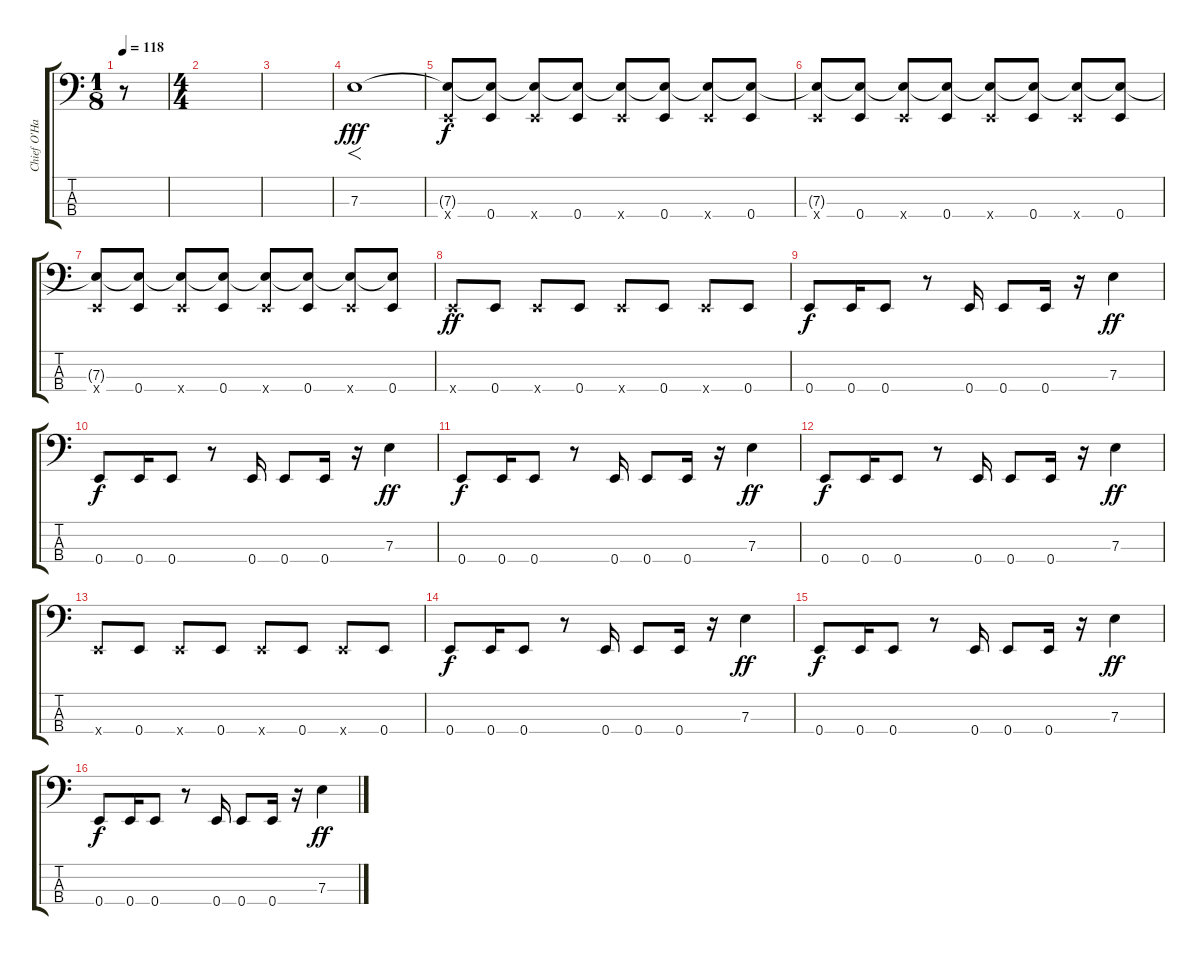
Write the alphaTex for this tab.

\track ("Chief O'Hara " "Chief O'Ha") {instrument electricbasspick}
\staff {score tabs}
\tuning (G2 D2 A1 E1) {hide}
\ts (1 8)
\tempo 118
\clef f4
\ks c
r.8{dy fff instrument electricbasspick} |
\ts (4 4)
|
|
7.3.1{f} |
(7.3{t} 0.4{x}).8{dy f} (7.3{t} 0.4).8 (7.3{t} 0.4{x}).8 (7.3{t} 0.4).8 (7.3{t} 0.4{x}).8 (7.3{t} 0.4).8 (7.3{t} 0.4{x}).8 (7.3{t} 0.4).8 |
(7.3{t} 0.4{x}).8 (7.3{t} 0.4).8 (7.3{t} 0.4{x}).8 (7.3{t} 0.4).8 (7.3{t} 0.4{x}).8 (7.3{t} 0.4).8 (7.3{t} 0.4{x}).8 (7.3{t} 0.4).8 |
(7.3{t} 0.4{x}).8 (7.3{t} 0.4).8 (7.3{t} 0.4{x}).8 (7.3{t} 0.4).8 (7.3{t} 0.4{x}).8 (7.3{t} 0.4).8 (7.3{t} 0.4{x}).8 (7.3{t} 0.4).8 |
0.4{x}.8{dy ff} 0.4.8 0.4{x}.8 0.4.8 0.4{x}.8 0.4.8 0.4{x}.8 0.4.8 |
0.4.8{dy f} 0.4.16 0.4.8 r.8 0.4.16 0.4.8 0.4.16 r.16 7.3.4{dy ff} |
0.4.8{dy f} 0.4.16 0.4.8 r.8 0.4.16 0.4.8 0.4.16 r.16 7.3.4{dy ff} |
0.4.8{dy f} 0.4.16 0.4.8 r.8 0.4.16 0.4.8 0.4.16 r.16 7.3.4{dy ff} |
0.4.8{dy f} 0.4.16 0.4.8 r.8 0.4.16 0.4.8 0.4.16 r.16 7.3.4{dy ff} |
0.4{x}.8 0.4.8 0.4{x}.8 0.4.8 0.4{x}.8 0.4.8 0.4{x}.8 0.4.8 |
0.4.8{dy f} 0.4.16 0.4.8 r.8 0.4.16 0.4.8 0.4.16 r.16 7.3.4{dy ff} |
0.4.8{dy f} 0.4.16 0.4.8 r.8 0.4.16 0.4.8 0.4.16 r.16 7.3.4{dy ff} |
0.4.8{dy f} 0.4.16 0.4.8 r.8 0.4.16 0.4.8 0.4.16 r.16 7.3.4{dy ff}
